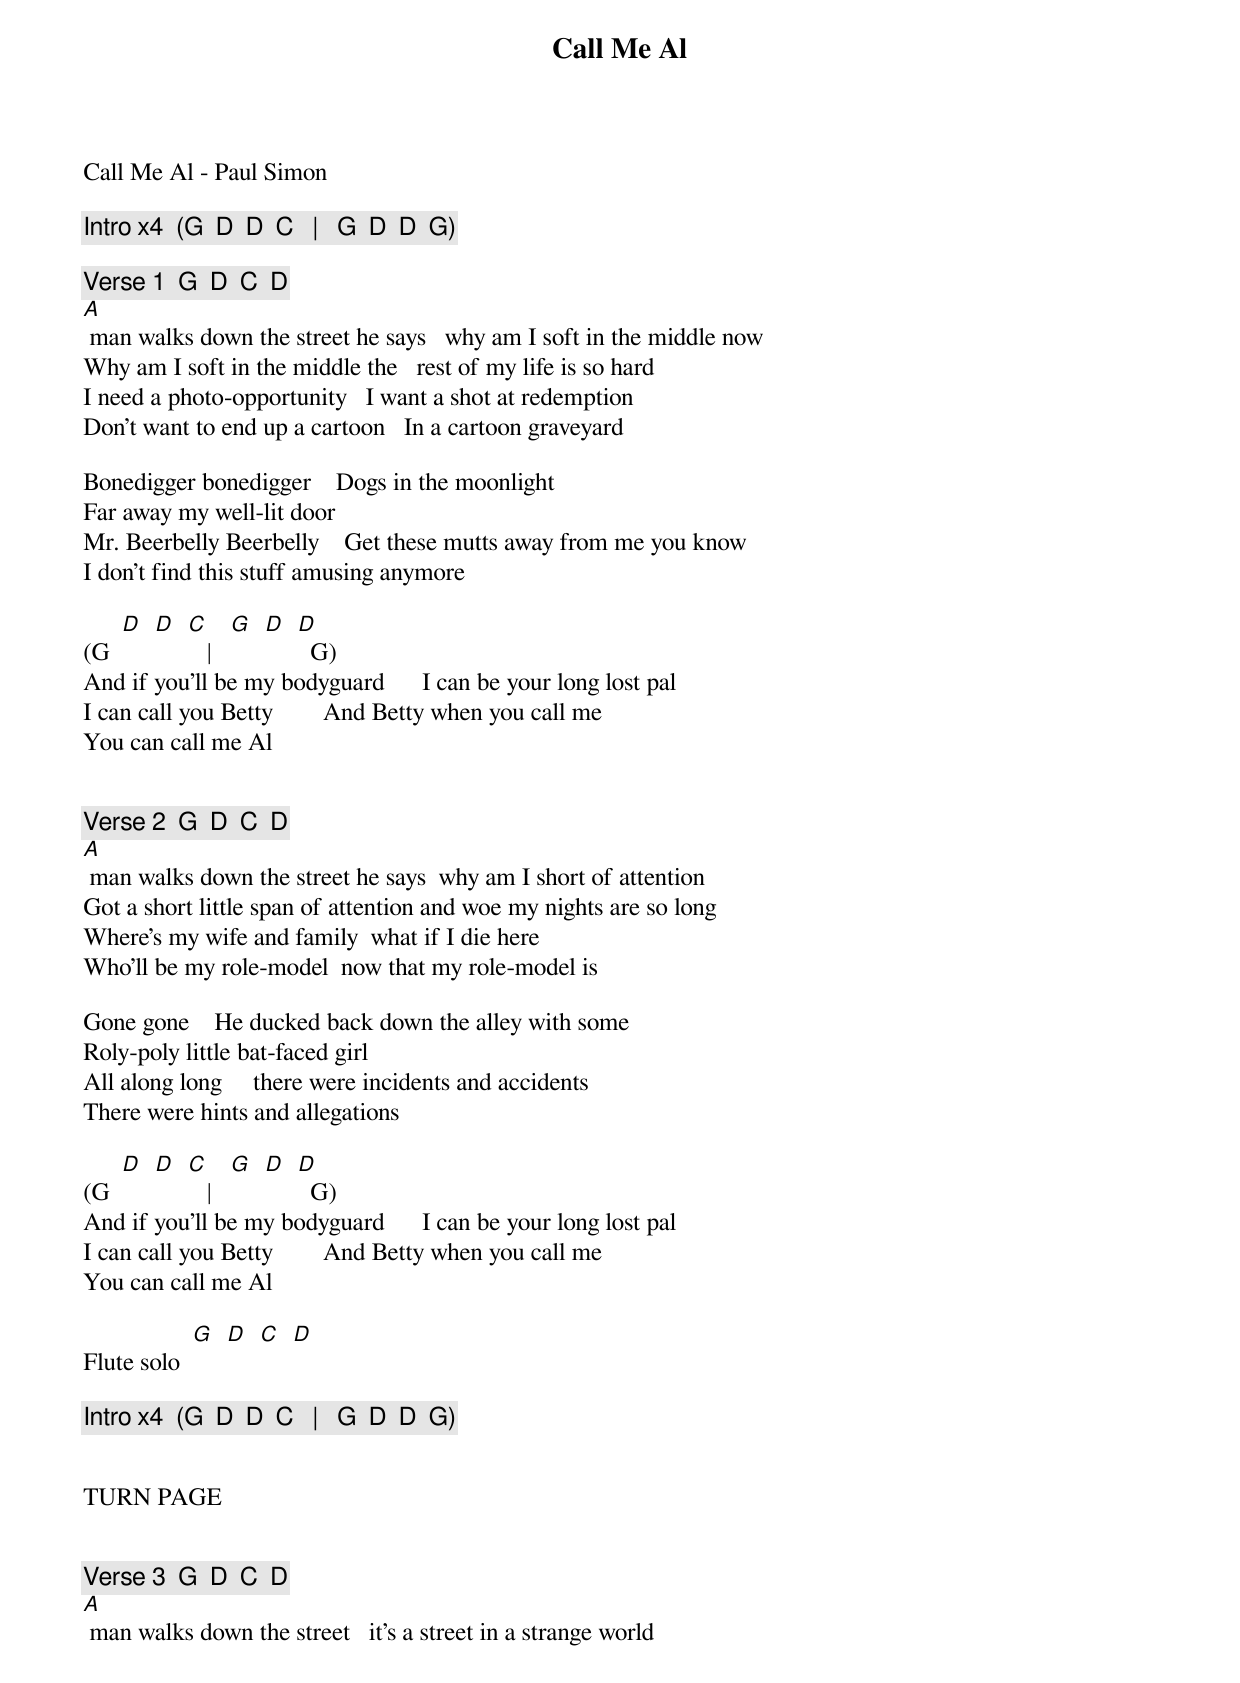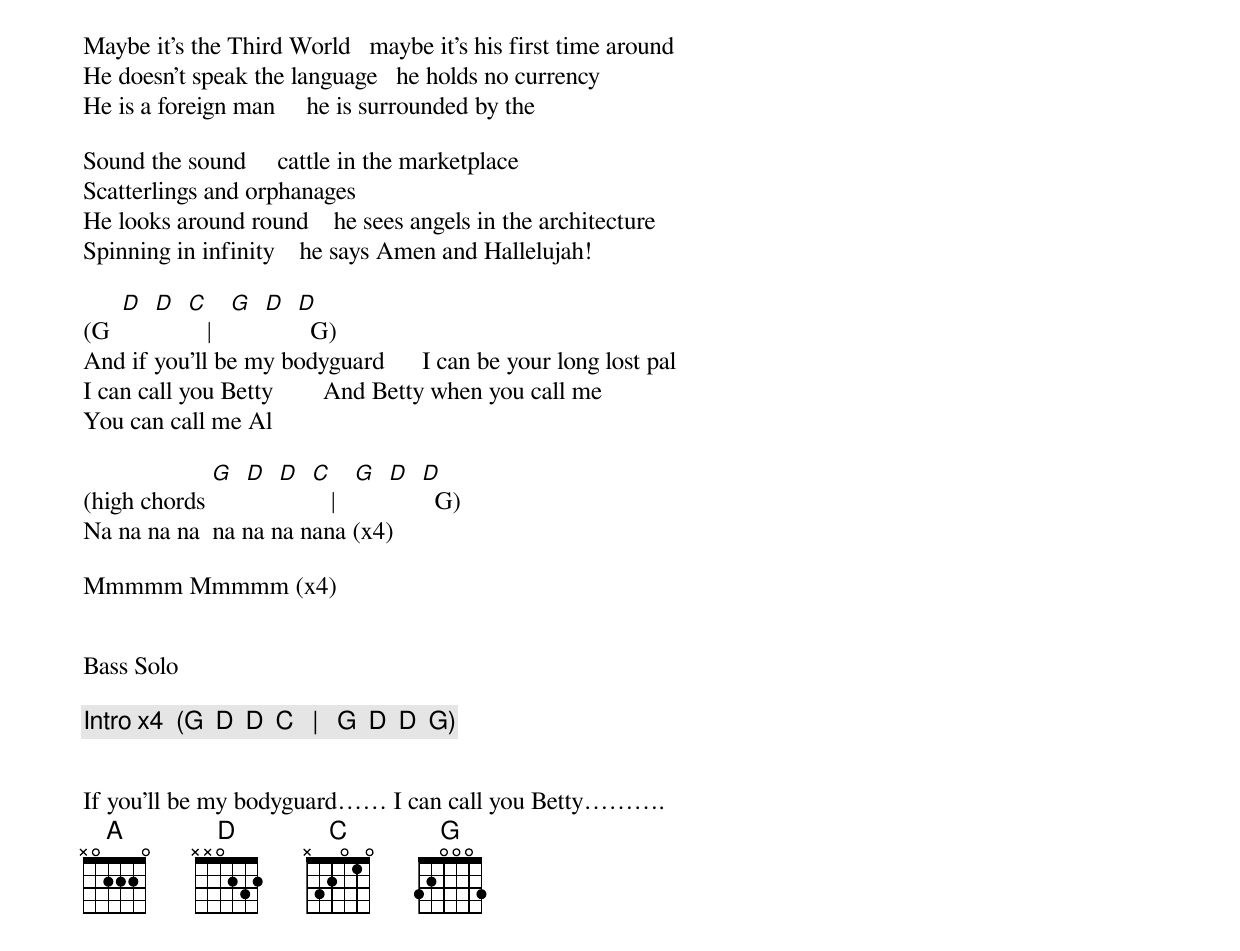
{title: Call Me Al}
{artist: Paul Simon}
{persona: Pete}
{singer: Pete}
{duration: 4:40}
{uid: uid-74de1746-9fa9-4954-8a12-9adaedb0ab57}
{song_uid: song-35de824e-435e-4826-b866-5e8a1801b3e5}



Call Me Al - Paul Simon

{comment: Intro x4  (G  D  D  C   |   G  D  D  G)}

{comment: Verse 1  G  D  C  D}
[A] man walks down the street he says 		why am I soft in the middle now
Why am I soft in the middle the 		rest of my life is so hard
I need a photo-opportunity			I want a shot at redemption
Don’t want to end up a cartoon			In a cartoon graveyard

Bonedigger bonedigger 			Dogs in the moonlight
Far away my well-lit door
Mr. Beerbelly Beerbelly				Get these mutts away from me you know
I don't find this stuff amusing anymore

(G  [D]  [D]  [C]   |   [G]  [D]  [D]  G)
And if you’ll be my bodyguard			   I can be your long lost pal
I can call you Betty					   And Betty when you call me
You can call me Al


{comment: Verse 2  G  D  C  D}
[A] man walks down the street he says 	why am I short of attention
Got a short little span of attention	and woe my nights are so long
Where’s my wife and family		what if I die here
Who’ll be my role-model		now that my role-model is

Gone gone				He ducked back down the alley with some
Roly-poly little bat-faced girl
All along long 				there were incidents and accidents
There were hints and allegations

(G  [D]  [D]  [C]   |   [G]  [D]  [D]  G)
And if you’ll be my bodyguard			   I can be your long lost pal
I can call you Betty					   And Betty when you call me
You can call me Al

Flute solo  [G]  [D]  [C]  [D]

{comment: Intro x4  (G  D  D  C   |   G  D  D  G)}


TURN PAGE


{comment: Verse 3  G  D  C  D}
[A] man walks down the street			it’s a street in a strange world
Maybe it’s the Third World			maybe it’s his first time around
He doesn’t speak the language			he holds no currency
He is a foreign man 				he is surrounded by the

Sound the sound 				cattle in the marketplace
Scatterlings and orphanages
He looks around round				he sees angels in the architecture
Spinning in infinity				he says Amen and Hallelujah!

(G  [D]  [D]  [C]   |   [G]  [D]  [D]  G)
And if you’ll be my bodyguard			   I can be your long lost pal
I can call you Betty					   And Betty when you call me
You can call me Al

(high chords [G]  [D]  [D]  [C]   |   [G]  [D]  [D]  G)
Na na na na  na na na nana (x4)

Mmmmm Mmmmm (x4)


Bass Solo

{comment: Intro x4  (G  D  D  C   |   G  D  D  G)}


If you’ll be my bodyguard……	I can call you Betty……….
